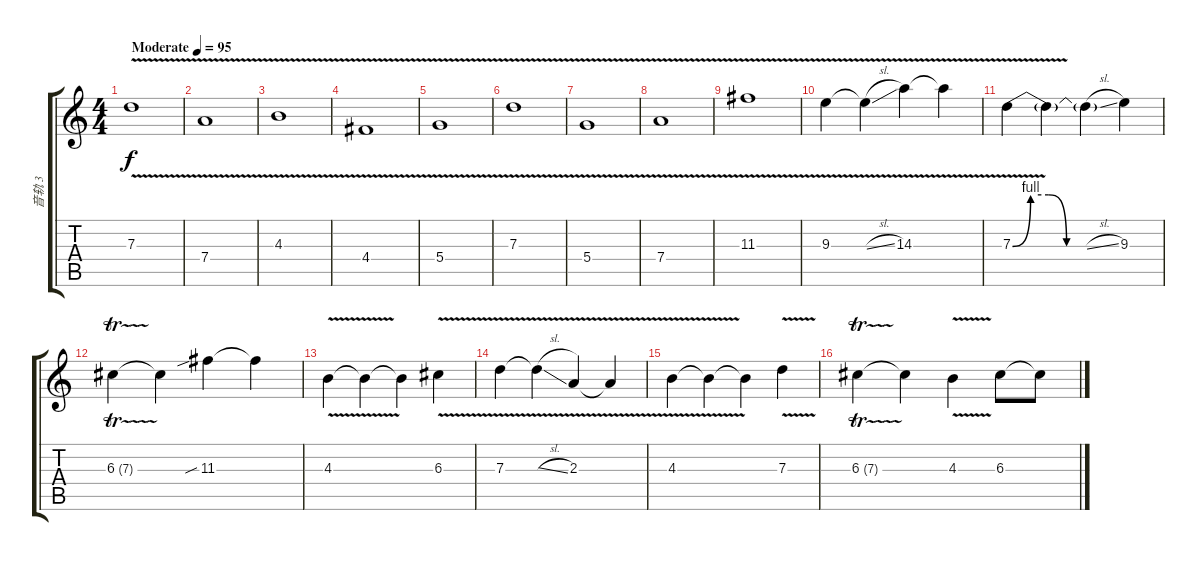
\track ("音轨 3" "音轨 3") {instrument distortionguitar}
\staff {score tabs}
\tuning (E4 B3 G3 D3 A2 E2) {hide}
\ts (4 4)
\tempo (95 "Moderate")
\clef g2
\ks c
7.3{v}.1{dy f instrument distortionguitar} |
7.4{v}.1 |
4.3{v}.1 |
4.4{v}.1 |
5.4{v}.1 |
7.3{v}.1 |
5.4{v}.1 |
7.4{v}.1 |
11.3{v}.1 |
9.3{v}.4{txt ""} 9.3{sl t}.4 14.3{v}.4 14.3{t}.4 |
7.3{be (custom 0 0 10 4 20 4 30 0 60 0) v}.4 7.3{t}.4 7.3{sl t}.4 9.3.4 |
6.3{tr (7 32)}.4 6.3{t}.4 11.3{sib}.4 11.3{t}.4 |
4.3{v}.4 4.3{t}.4 4.3{t}.4 6.3{v}.4 |
7.3{v}.4 7.3{sl t}.4 2.3{v}.4 2.3{t}.4 |
4.3{v}.4 4.3{t}.4 4.3{t}.4 7.3{v}.4 |
6.3{tr (7 32)}.4 6.3{t}.4 4.3{v}.4 6.3.8 6.3{sl t}.8
